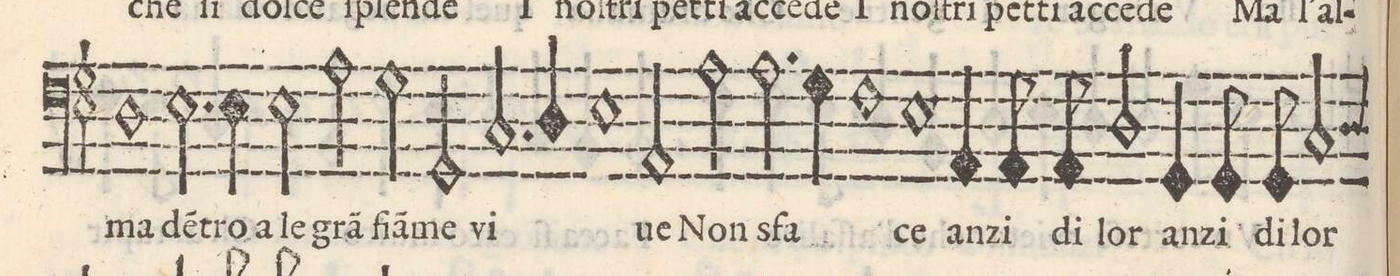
**kern	**text
*I"BASSO	*
*clefF4	*
*k[]	*
*met(C)	*
*M2/1	*
1D	-ma
2.E\	dẽ(n)-
4E\	-tro a
=17-	=17-
2E\	le
2A\	grã(n)
2G\	fiã(m)-
2GG/	-me
=18-	=18-
2.C/	vi-
4D/	.
1E	.
=19-	=19-
2AA/	-ue
2A\	Non
2.A\	sfa-
4G\	.
=20-	=20-
1F	.
1E	-ce
=21-	=21-
4AA/	an-
8AA/	-zi
8AA/	di
2D/	lor
4GG/	an-
8GG/	-zi
8GG/	di
2C/	lor
*custos:D	*
=22-	=22-
*-	*-
